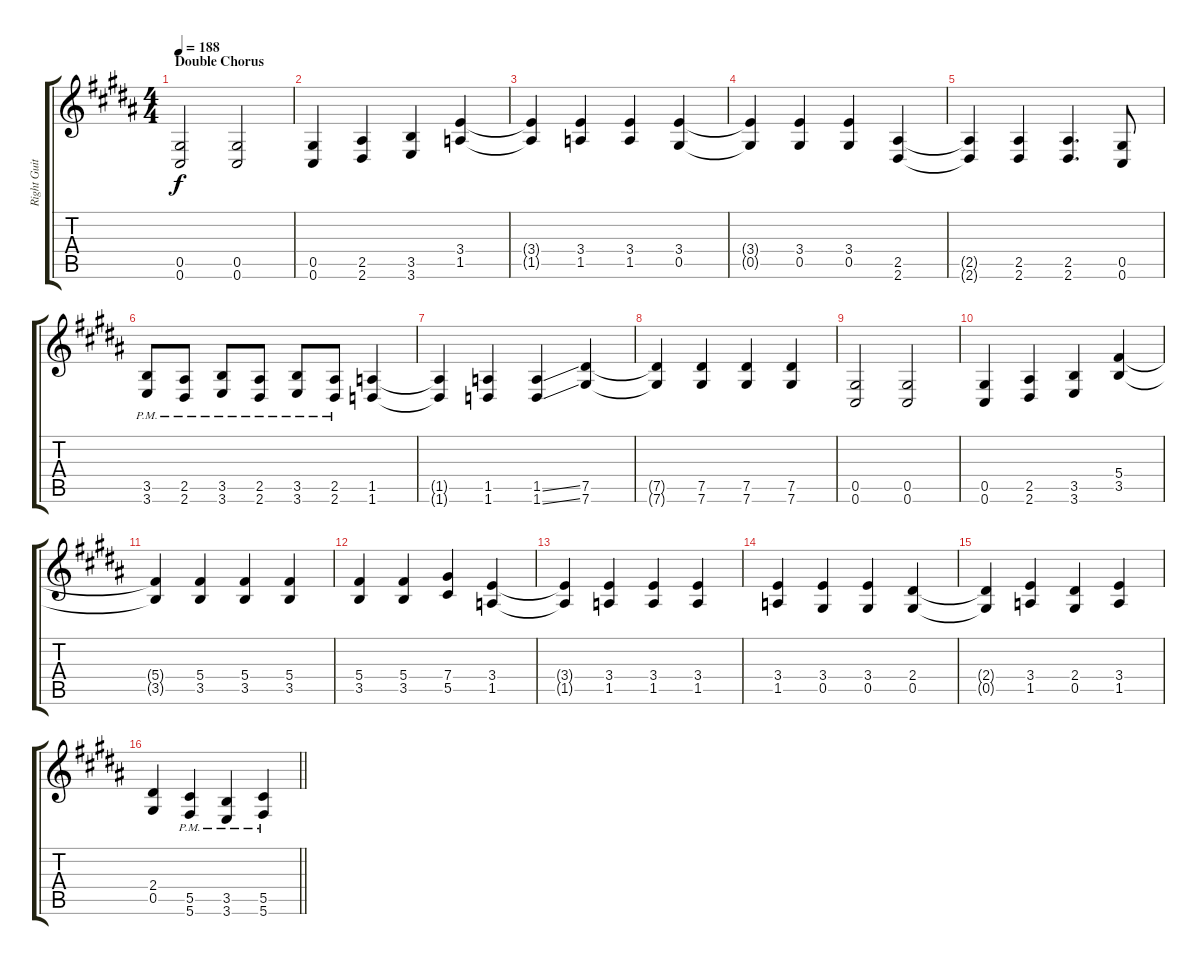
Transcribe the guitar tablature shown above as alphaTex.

\track ("Right Guitar" "Right Guit") {instrument distortionguitar}
\staff {score tabs}
\tuning (Eb4 Bb3 Gb3 Db3 Ab2 Db2) {hide}
\ts (4 4)
\section ("" "Double Chorus")
\tempo 188
\clef g2
\ks b
(0.5 0.6).2{dy f} (0.5 0.6).2 |
(0.5 0.6).4 (2.5 2.6).4 (3.5 3.6).4 (3.4 1.5).4 |
(3.4{t} 1.5{t}).4 (3.4 1.5).4 (3.4 1.5).4 (3.4 0.5).4 |
(3.4{t} 0.5{t}).4 (3.4 0.5).4 (3.4 0.5).4 (2.5 2.6).4 |
(2.5{t} 2.6{t}).4 (2.5 2.6).4 (2.5 2.6).4{d} (0.5 0.6).8 |
(3.5{pm} 3.6{pm}).8 (2.5{pm} 2.6{pm}).8 (3.5{pm} 3.6{pm}).8 (2.5{pm} 2.6{pm}).8 (3.5{pm} 3.6{pm}).8 (2.5{pm} 2.6{pm}).8 (1.5 1.6).4 |
(1.5{t} 1.6{t}).4 (1.5 1.6).4 (1.5{ss} 1.6{ss}).4 (7.5 7.6).4 |
(7.5{t} 7.6{t}).4 (7.5 7.6).4 (7.5 7.6).4 (7.5 7.6).4 |
(0.5 0.6).2 (0.5 0.6).2 |
(0.5 0.6).4 (2.5 2.6).4 (3.5 3.6).4 (5.4 3.5).4 |
(5.4{t} 3.5{t}).4 (5.4 3.5).4 (5.4 3.5).4 (5.4 3.5).4 |
(5.4 3.5).4 (5.4 3.5).4 (7.4 5.5).4 (3.4 1.5).4 |
(3.4{t} 1.5{t}).4 (3.4 1.5).4 (3.4 1.5).4 (3.4 1.5).4 |
(3.4 1.5).4 (3.4 0.5).4 (3.4 0.5).4 (2.4 0.5).4 |
(2.4{t} 0.5{t}).4 (3.4 1.5).4 (2.4 0.5).4 (3.4 1.5).4 |
\barLineRight lightlight
(2.4 0.5).4 (5.5{pm} 5.6{pm}).4 (3.5{pm} 3.6{pm}).4 (5.5{pm} 5.6{pm}).4
